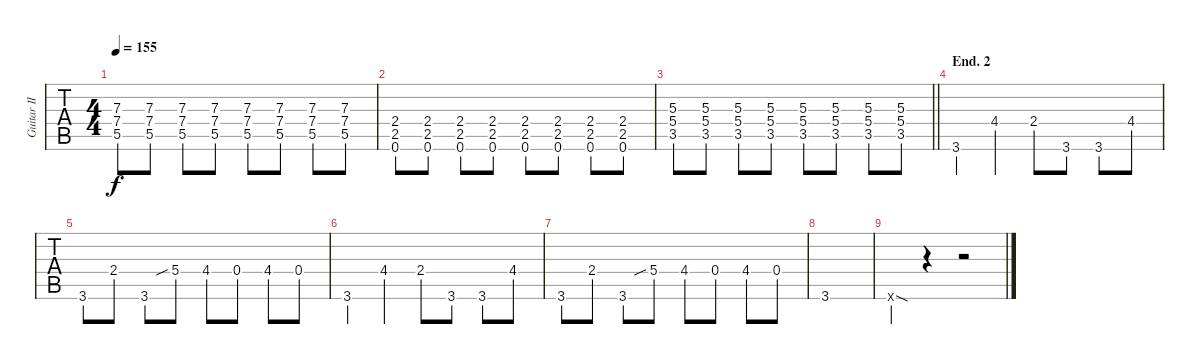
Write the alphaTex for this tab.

\track ("Guitar II" "Guitar II") {instrument distortionguitar}
\staff {tabs}
\tuning (E4 B3 G3 D3 A2 E2) {hide}
\ts (4 4)
\tempo 155
\clef g2
\ks g
(7.3 7.4 5.5).8{dy f} (7.3 7.4 5.5).8 (7.3 7.4 5.5).8 (7.3 7.4 5.5).8 (7.3 7.4 5.5).8 (7.3 7.4 5.5).8 (7.3 7.4 5.5).8 (7.3 7.4 5.5).8 |
(2.4 2.5 0.6).8 (2.4 2.5 0.6).8 (2.4 2.5 0.6).8 (2.4 2.5 0.6).8 (2.4 2.5 0.6).8 (2.4 2.5 0.6).8 (2.4 2.5 0.6).8 (2.4 2.5 0.6).8 |
\barLineRight lightlight
(5.3 5.4 3.5).8 (5.3 5.4 3.5).8 (5.3 5.4 3.5).8 (5.3 5.4 3.5).8 (5.3 5.4 3.5).8 (5.3 5.4 3.5).8 (5.3 5.4 3.5).8 (5.3 5.4 3.5).8 |
\section ("" "End. 2")
3.6.4 4.4.4 2.4.8 3.6.8 3.6.8 4.4.8 |
3.6.8 2.4.8 3.6.8 5.4{sib}.8 4.4.8 0.4.8 4.4.8 0.4.8 |
3.6.4 4.4.4 2.4.8 3.6.8 3.6.8 4.4.8 |
3.6.8 2.4.8 3.6.8 5.4{sib}.8 4.4.8 0.4.8 4.4.8 0.4.8 |
3.6.1 |
0.6{sod x}.4 r.4 r.2
